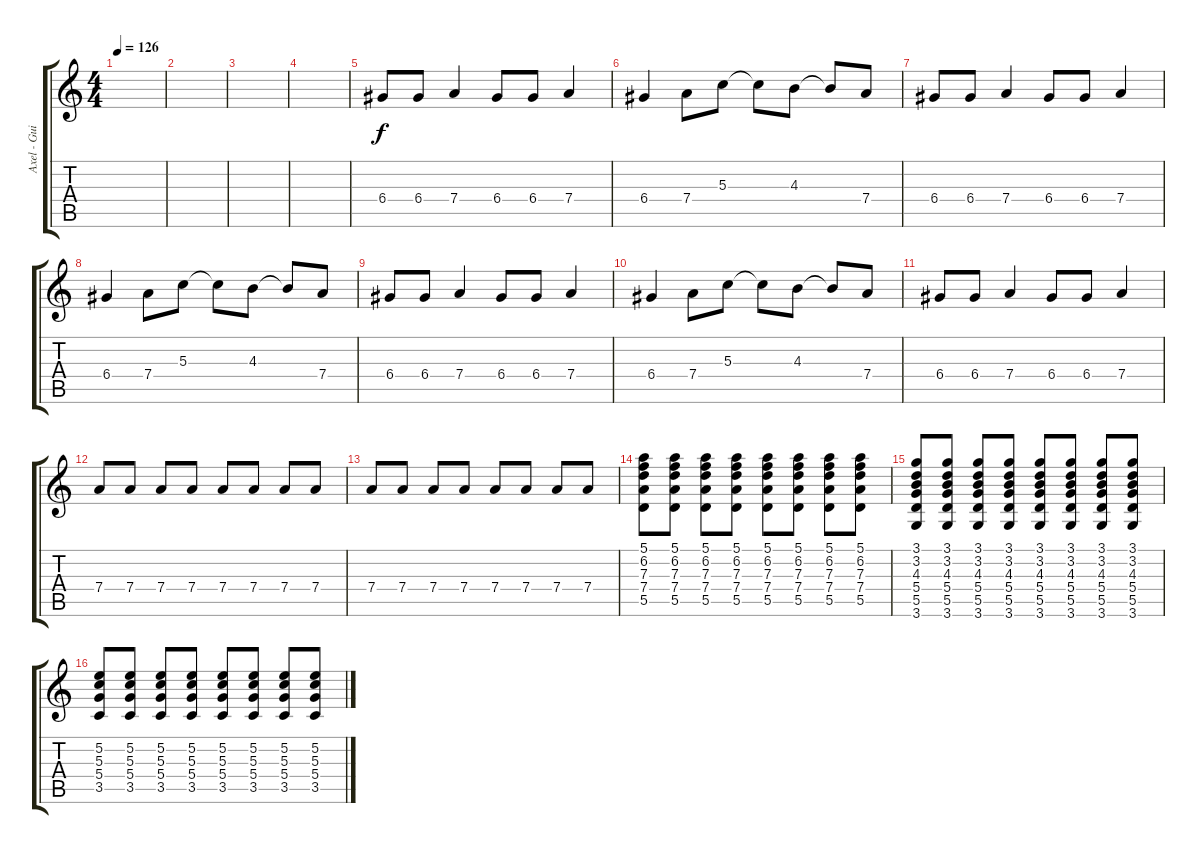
\track ("Axel - Guitare disto 2" "Axel - Gui") {instrument overdrivenguitar}
\staff {score tabs}
\tuning (E4 B3 G3 D3 A2 E2) {hide}
\ts (4 4)
\tempo 126
\clef g2
\ks c
|
|
|
|
6.4.8 6.4.8 7.4.4 6.4.8 6.4.8 7.4.4 |
6.4.4 7.4.8 5.3.8 5.3{t}.8 4.3.8 4.3{t}.8 7.4.8 |
6.4.8 6.4.8 7.4.4 6.4.8 6.4.8 7.4.4 |
6.4.4 7.4.8 5.3.8 5.3{t}.8 4.3.8 4.3{t}.8 7.4.8 |
6.4.8 6.4.8 7.4.4 6.4.8 6.4.8 7.4.4 |
6.4.4 7.4.8 5.3.8 5.3{t}.8 4.3.8 4.3{t}.8 7.4.8 |
6.4.8 6.4.8 7.4.4 6.4.8 6.4.8 7.4.4 |
7.4.8 7.4.8 7.4.8 7.4.8 7.4.8 7.4.8 7.4.8 7.4.8 |
7.4.8 7.4.8 7.4.8 7.4.8 7.4.8 7.4.8 7.4.8 7.4.8 |
(5.1 6.2 7.3 7.4 5.5).8 (5.1 6.2 7.3 7.4 5.5).8 (5.1 6.2 7.3 7.4 5.5).8 (5.1 6.2 7.3 7.4 5.5).8 (5.1 6.2 7.3 7.4 5.5).8 (5.1 6.2 7.3 7.4 5.5).8 (5.1 6.2 7.3 7.4 5.5).8 (5.1 6.2 7.3 7.4 5.5).8 |
(3.1 3.2 4.3 5.4 5.5 3.6).8 (3.1 3.2 4.3 5.4 5.5 3.6).8 (3.1 3.2 4.3 5.4 5.5 3.6).8 (3.1 3.2 4.3 5.4 5.5 3.6).8 (3.1 3.2 4.3 5.4 5.5 3.6).8 (3.1 3.2 4.3 5.4 5.5 3.6).8 (3.1 3.2 4.3 5.4 5.5 3.6).8 (3.1 3.2 4.3 5.4 5.5 3.6).8 |
(5.2 5.3 5.4 3.5).8 (5.2 5.3 5.4 3.5).8 (5.2 5.3 5.4 3.5).8 (5.2 5.3 5.4 3.5).8 (5.2 5.3 5.4 3.5).8 (5.2 5.3 5.4 3.5).8 (5.2 5.3 5.4 3.5).8 (5.2 5.3 5.4 3.5).8
